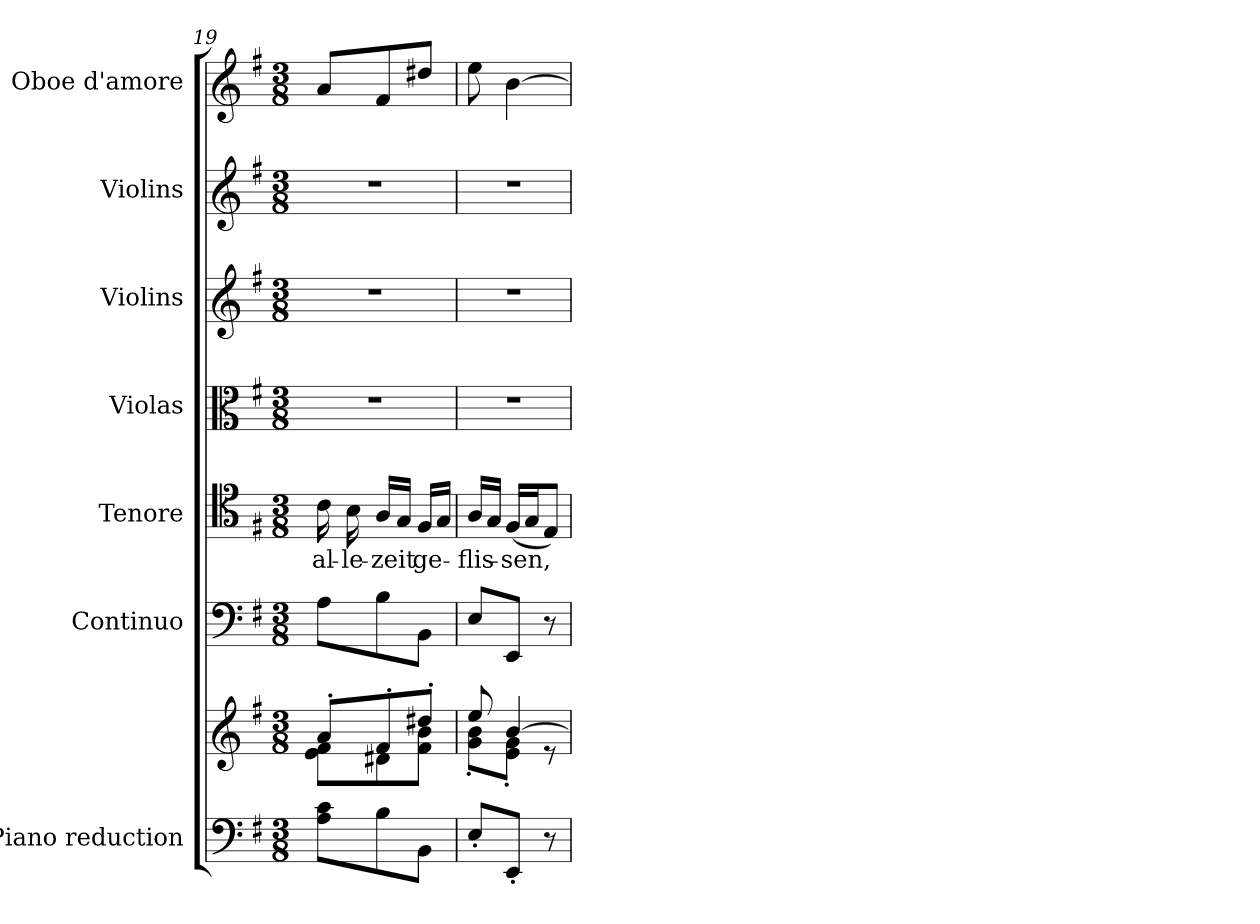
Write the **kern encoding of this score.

**kern	**kern	**kern	**kern	**text	**kern	**kern	**kern	**kern
*part7	*part7	*part6	*part5	*part5	*part4	*part3	*part2	*part1
*staff8	*staff7	*staff6	*staff5	*staff5	*staff4	*staff3	*staff2	*staff1
*I"Piano reduction	*	*I"Continuo	*I"Tenore	*	*I"Violas	*I"Violins	*I"Violins	*I"Oboe d'amore
*I'Pno	*	*	*	*	*	*	*	*I'Ob
*clefF4	*clefG2	*clefF4	*clefC4	*	*clefC3	*clefG2	*clefG2	*clefG2
*k[f#]	*k[f#]	*k[f#]	*k[f#]	*	*k[f#]	*k[f#]	*k[f#]	*k[f#]
*M3/8	*M3/8	*M3/8	*M3/8	*	*M3/8	*M3/8	*M3/8	*M3/8
=19	=19	=19	=19	=19	=19	=19	=19	=19
*	*^	*	*	*	*	*	*	*
!	!	!	!	!	!LO:LY:b	!	!	!	!
8A\ 8c\L	8a'/L	8e\ 8f#\L	8A\L	16c\	al-	4.r	4.r	4.r	8a/L
!	!	!	!	!	!LO:LY:b	!	!	!	!
.	.	.	.	16B\	-le-	.	.	.	.
!	!	!	!	!	!LO:LY:b	!	!	!	!
8B\	8f#'/	8d#X\	8B\	16A/LL	-zeit	.	.	.	8f#/
.	.	.	.	16G/JJ	.	.	.	.	.
!	!	!	!	!	!LO:LY:b	!	!	!	!
8BB\J	8dd#X'/J	8f#\ 8b\J	8BB\J	16F#/LL	ge-	.	.	.	8dd#X/J
.	.	.	.	16G/JJ	.	.	.	.	.
=20	=20	=20	=20	=20	=20	=20	=20	=20	=20
!	!	!	!	!	!LO:LY:b	!	!	!	!
8E'/L	8ee/	8g\' 8b\'L	8E/L	16A/LL	flis-	4.r	4.r	4.r	8ee\
.	.	.	.	16G/JJ	.	.	.	.	.
!	!	!	!	!	!LO:LY:b	!	!	!	!
8EE'/J	[4b/	8e\' 8g\'J	8EE/J	(<16F#/LL	-sen,	.	.	.	[4b\
.	.	.	.	16G/J	.	.	.	.	.
8r	.	8r	8r	8E/J)	.	.	.	.	.
*	*v	*v	*	*	*	*	*	*	*
=	=	=	=	=	=	=	=	=
*-	*-	*-	*-	*-	*-	*-	*-	*-
